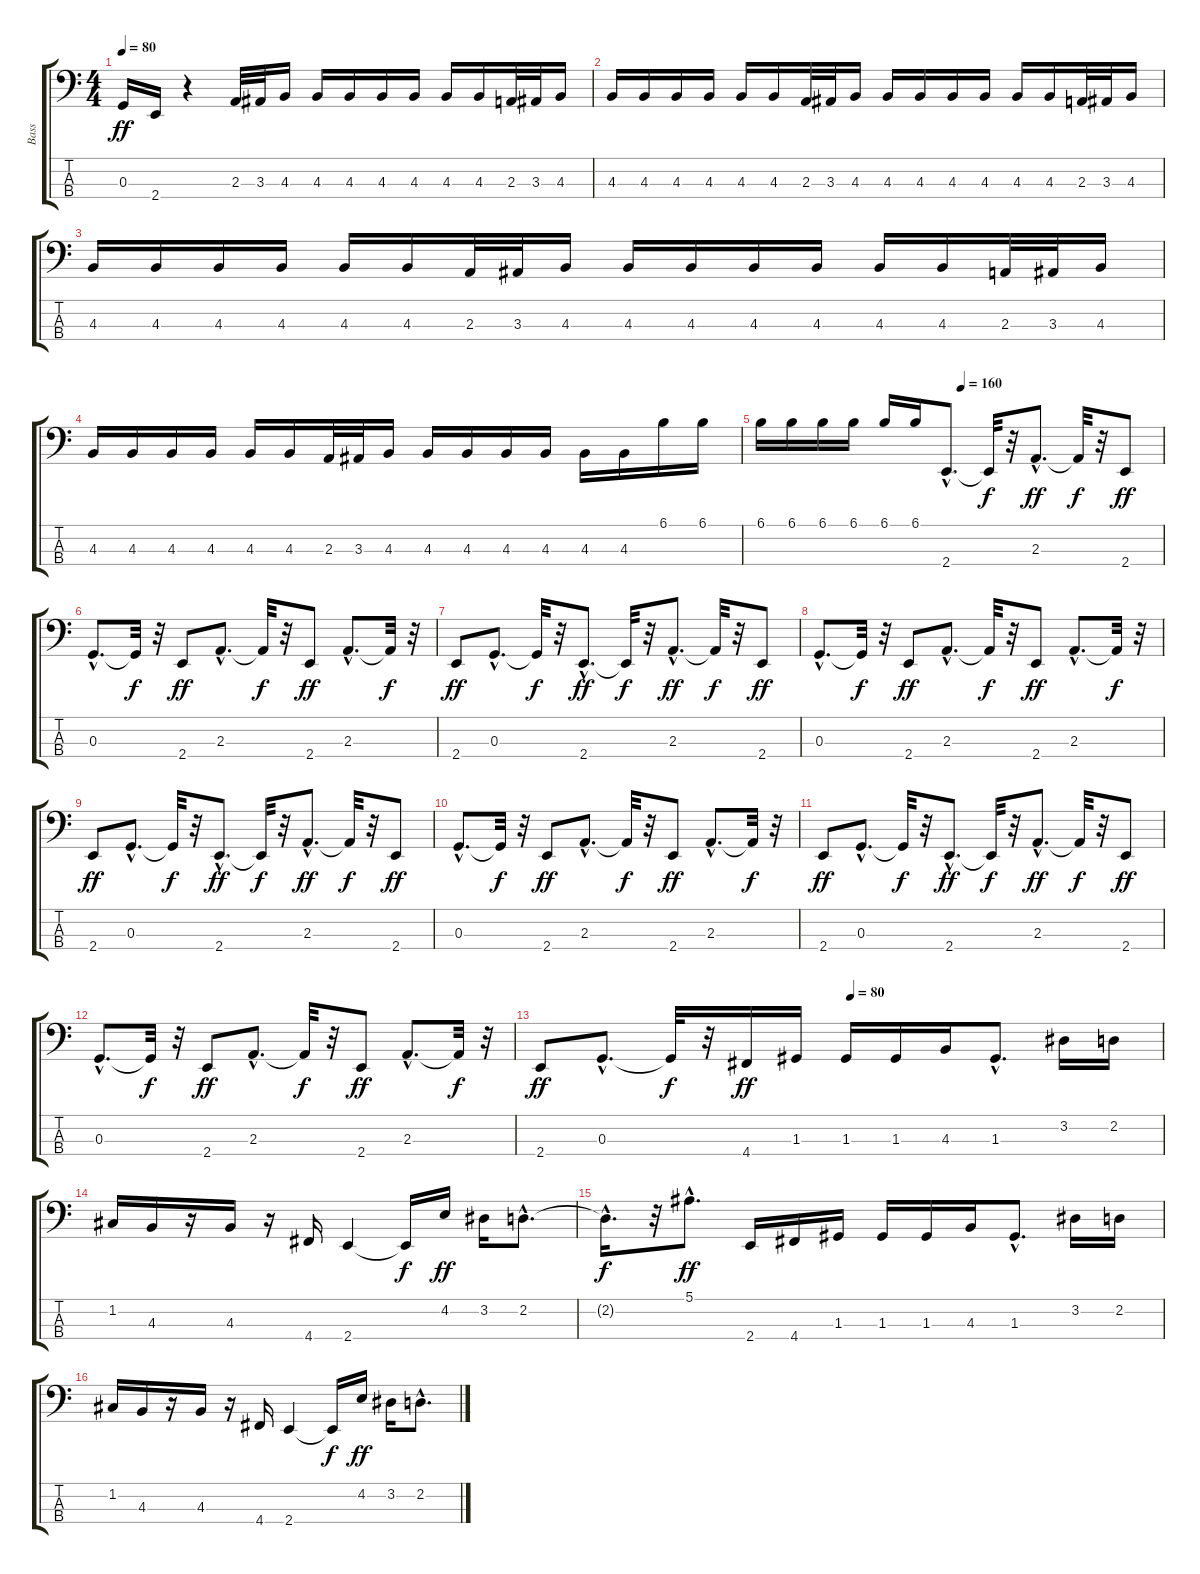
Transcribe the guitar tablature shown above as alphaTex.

\track ("Bass" "Bass") {instrument electricbassfinger}
\staff {score tabs}
\tuning (F2 C2 G1 D1) {hide}
\ts (4 4)
\tempo 80
\clef f4
\ks c
0.3.16{dy ff} 2.4.16 r.4 2.3.32 3.3.32 4.3.16 4.3.16 4.3.16 4.3.16 4.3.16 4.3.16 4.3.16 2.3.32 3.3.32 4.3.16 |
4.3.16 4.3.16 4.3.16 4.3.16 4.3.16 4.3.16 2.3.32 3.3.32 4.3.16 4.3.16 4.3.16 4.3.16 4.3.16 4.3.16 4.3.16 2.3.32 3.3.32 4.3.16 |
4.3.16 4.3.16 4.3.16 4.3.16 4.3.16 4.3.16 2.3.32 3.3.32 4.3.16 4.3.16 4.3.16 4.3.16 4.3.16 4.3.16 4.3.16 2.3.32 3.3.32 4.3.16 |
4.3.16 4.3.16 4.3.16 4.3.16 4.3.16 4.3.16 2.3.32 3.3.32 4.3.16 4.3.16 4.3.16 4.3.16 4.3.16 4.3.16 4.3.16 6.1.16 6.1.16 |
\tempo (160 0.5)
6.1.16 6.1.16 6.1.16 6.1.16 6.1.16 6.1.16 2.4{hac}.8{d} 2.4{t}.32{dy f} r.32 2.3{hac}.8{d dy ff} 2.3{t}.32{dy f} r.32 2.4.8{dy ff} |
0.3{hac}.8{d} 0.3{t}.32{dy f} r.32 2.4.8{dy ff} 2.3{hac}.8{d} 2.3{t}.32{dy f} r.32 2.4.8{dy ff} 2.3{hac}.8{d} 2.3{t}.32{dy f} r.32 |
2.4.8{dy ff} 0.3{hac}.8{d} 0.3{t}.32{dy f} r.32 2.4{hac}.8{d dy ff} 2.4{t}.32{dy f} r.32 2.3{hac}.8{d dy ff} 2.3{t}.32{dy f} r.32 2.4.8{dy ff} |
0.3{hac}.8{d} 0.3{t}.32{dy f} r.32 2.4.8{dy ff} 2.3{hac}.8{d} 2.3{t}.32{dy f} r.32 2.4.8{dy ff} 2.3{hac}.8{d} 2.3{t}.32{dy f} r.32 |
2.4.8{dy ff} 0.3{hac}.8{d} 0.3{t}.32{dy f} r.32 2.4{hac}.8{d dy ff} 2.4{t}.32{dy f} r.32 2.3{hac}.8{d dy ff} 2.3{t}.32{dy f} r.32 2.4.8{dy ff} |
0.3{hac}.8{d} 0.3{t}.32{dy f} r.32 2.4.8{dy ff} 2.3{hac}.8{d} 2.3{t}.32{dy f} r.32 2.4.8{dy ff} 2.3{hac}.8{d} 2.3{t}.32{dy f} r.32 |
2.4.8{dy ff} 0.3{hac}.8{d} 0.3{t}.32{dy f} r.32 2.4{hac}.8{d dy ff} 2.4{t}.32{dy f} r.32 2.3{hac}.8{d dy ff} 2.3{t}.32{dy f} r.32 2.4.8{dy ff} |
0.3{hac}.8{d} 0.3{t}.32{dy f} r.32 2.4.8{dy ff} 2.3{hac}.8{d} 2.3{t}.32{dy f} r.32 2.4.8{dy ff} 2.3{hac}.8{d} 2.3{t}.32{dy f} r.32 |
\tempo (80 0.5)
2.4.8{dy ff} 0.3{hac}.8{d} 0.3{t}.32{dy f} r.32 4.4.16{dy ff} 1.3.16 1.3.16 1.3.16 4.3.16 1.3{hac}.8{d} 3.2.16 2.2.16 |
1.2.16 4.3.16 r.16 4.3.16 r.16 4.4.16 2.4.4 2.4{t}.16{dy f} 4.2.16{dy ff} 3.2.16 2.2{hac}.8{d} |
2.2{hac t}.16{d dy f} r.32 5.1{hac}.8{d dy ff} 2.4.16 4.4.16 1.3.16 1.3.16 1.3.16 4.3.16 1.3{hac}.8{d} 3.2.16 2.2.16 |
1.2.16 4.3.16 r.16 4.3.16 r.16 4.4.16 2.4.4 2.4{t}.16{dy f} 4.2.16{dy ff} 3.2.16 2.2{hac}.8{d}
